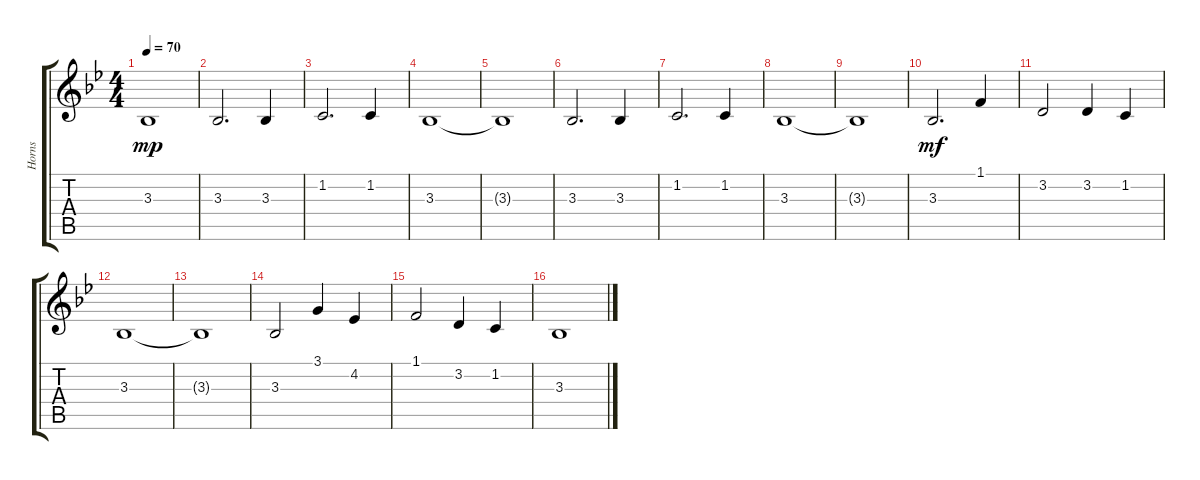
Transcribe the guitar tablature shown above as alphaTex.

\track ("Horns" "Horns") {instrument frenchhorn}
\staff {score tabs}
\tuning (E4 B3 G3 D3 A2 E2) {hide}
\ts (4 4)
\tempo 70
\clef g2
\ks gminor
3.3{t}.1{dy mp} |
3.3.2{d} 3.3.4 |
1.2.2{d} 1.2.4 |
3.3.1 |
3.3{t}.1 |
3.3.2{d} 3.3.4 |
1.2.2{d} 1.2.4 |
3.3.1 |
3.3{t}.1 |
3.3.2{d dy mf} 1.1.4 |
3.2.2 3.2.4 1.2.4 |
3.3.1 |
3.3{t}.1 |
3.3.2 3.1.4 4.2.4 |
1.1.2 3.2.4 1.2.4 |
3.3.1
